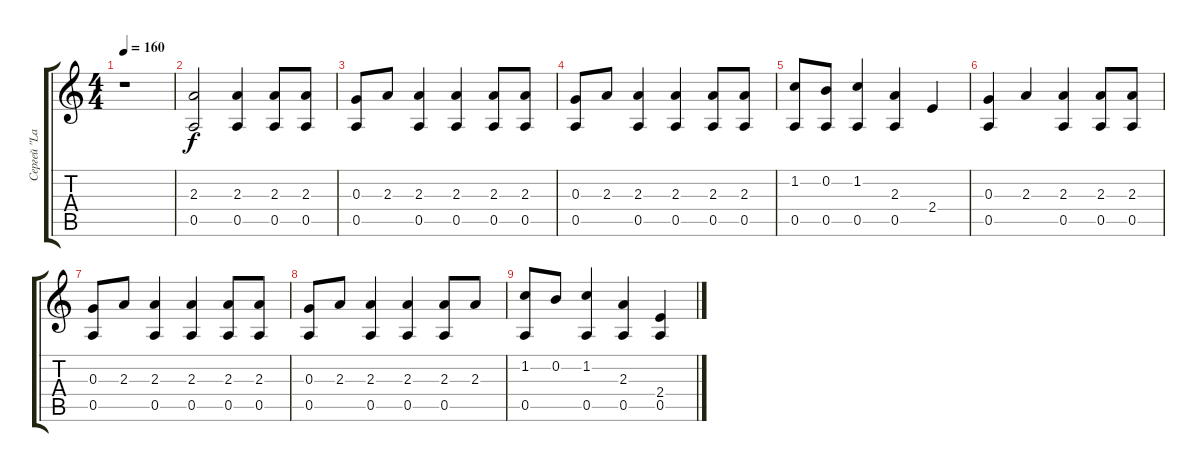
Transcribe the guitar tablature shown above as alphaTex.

\track ("Сергей \"Lazar\"" "Сергей \"La") {instrument acousticguitarsteel}
\staff {score tabs}
\tuning (E4 B3 G3 D3 A2 E2) {hide}
\ts (4 4)
\tempo 160
\clef g2
\ks c
r.1{dy f} |
(2.3 0.5).2 (2.3 0.5).4 (2.3 0.5).8 (2.3 0.5).8 |
(0.3 0.5).8 2.3.8 (2.3 0.5).4 (2.3 0.5).4 (2.3 0.5).8 (2.3 0.5).8 |
(0.3 0.5).8 2.3.8 (2.3 0.5).4 (2.3 0.5).4 (2.3 0.5).8 (2.3 0.5).8 |
(1.2 0.5).8 (0.2 0.5).8 (1.2 0.5).4 (2.3 0.5).4 2.4.4 |
(0.3 0.5).4 2.3.4 (2.3 0.5).4 (2.3 0.5).8 (2.3 0.5).8 |
(0.3 0.5).8 2.3.8 (2.3 0.5).4 (2.3 0.5).4 (2.3 0.5).8 (2.3 0.5).8 |
(0.3 0.5).8 2.3.8 (2.3 0.5).4 (2.3 0.5).4 (2.3 0.5).8 2.3.8 |
(1.2 0.5).8 0.2.8 (1.2 0.5).4 (2.3 0.5).4 (2.4 0.5).4
